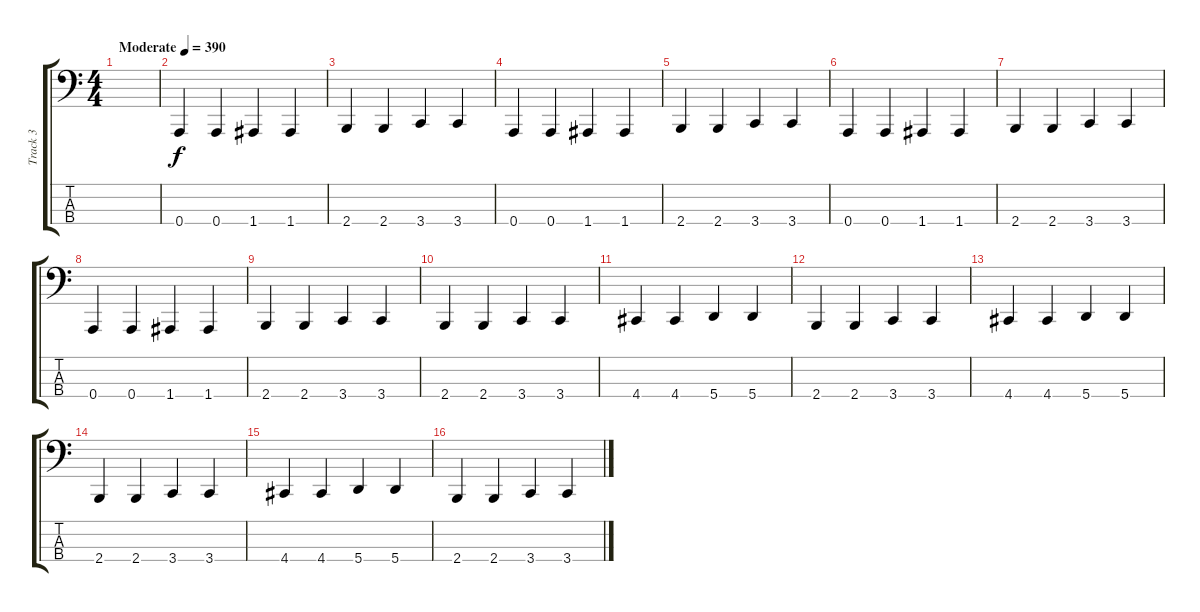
\track ("Track 3" "Track 3") {instrument electricbassfinger}
\staff {score tabs}
\tuning (D2 A1 E1 A0) {hide}
\ts (4 4)
\tempo (390 "Moderate")
\clef f4
\ks c
|
0.4.4 0.4.4 1.4.4 1.4.4 |
2.4.4 2.4.4 3.4.4 3.4.4 |
0.4.4 0.4.4 1.4.4 1.4.4 |
2.4.4 2.4.4 3.4.4 3.4.4 |
0.4.4 0.4.4 1.4.4 1.4.4 |
2.4.4 2.4.4 3.4.4 3.4.4 |
0.4.4 0.4.4 1.4.4 1.4.4 |
2.4.4 2.4.4 3.4.4 3.4.4 |
2.4.4 2.4.4 3.4.4 3.4.4 |
4.4.4 4.4.4 5.4.4 5.4.4 |
2.4.4 2.4.4 3.4.4 3.4.4 |
4.4.4 4.4.4 5.4.4 5.4.4 |
2.4.4 2.4.4 3.4.4 3.4.4 |
4.4.4 4.4.4 5.4.4 5.4.4 |
2.4.4 2.4.4 3.4.4 3.4.4
